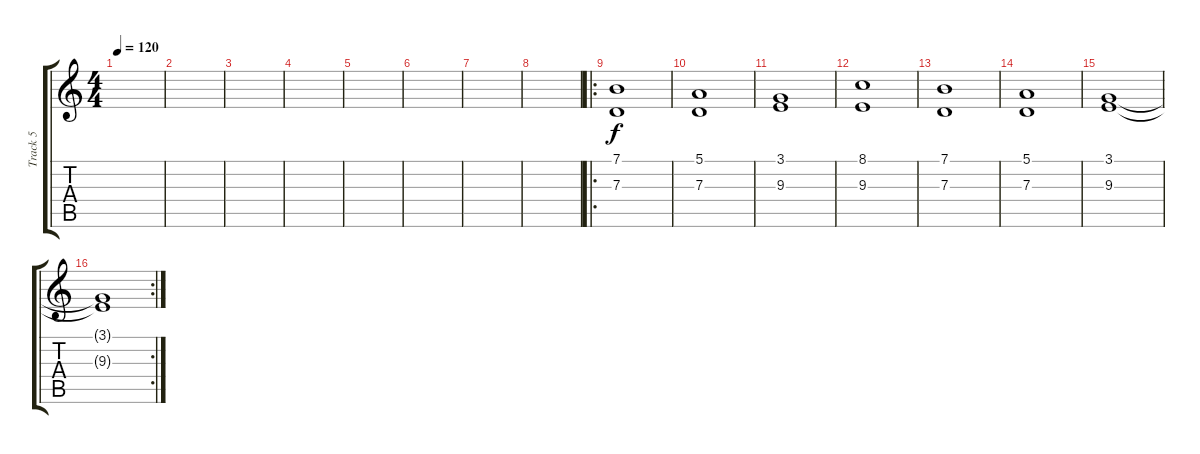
\track ("Track 5" "Track 5") {instrument violin}
\staff {score tabs}
\tuning (E4 B3 G3 D3 A2 E2) {hide}
\ts (4 4)
\tempo 120
\clef g2
\ks c
|
|
|
|
|
|
|
|
\ro
(7.1 7.3).1 |
(5.1 7.3).1 |
(3.1 9.3).1 |
(8.1 9.3).1 |
(7.1 7.3).1 |
(5.1 7.3).1 |
(3.1 9.3).1 |
\rc 2
(3.1{t} 9.3{t}).1
